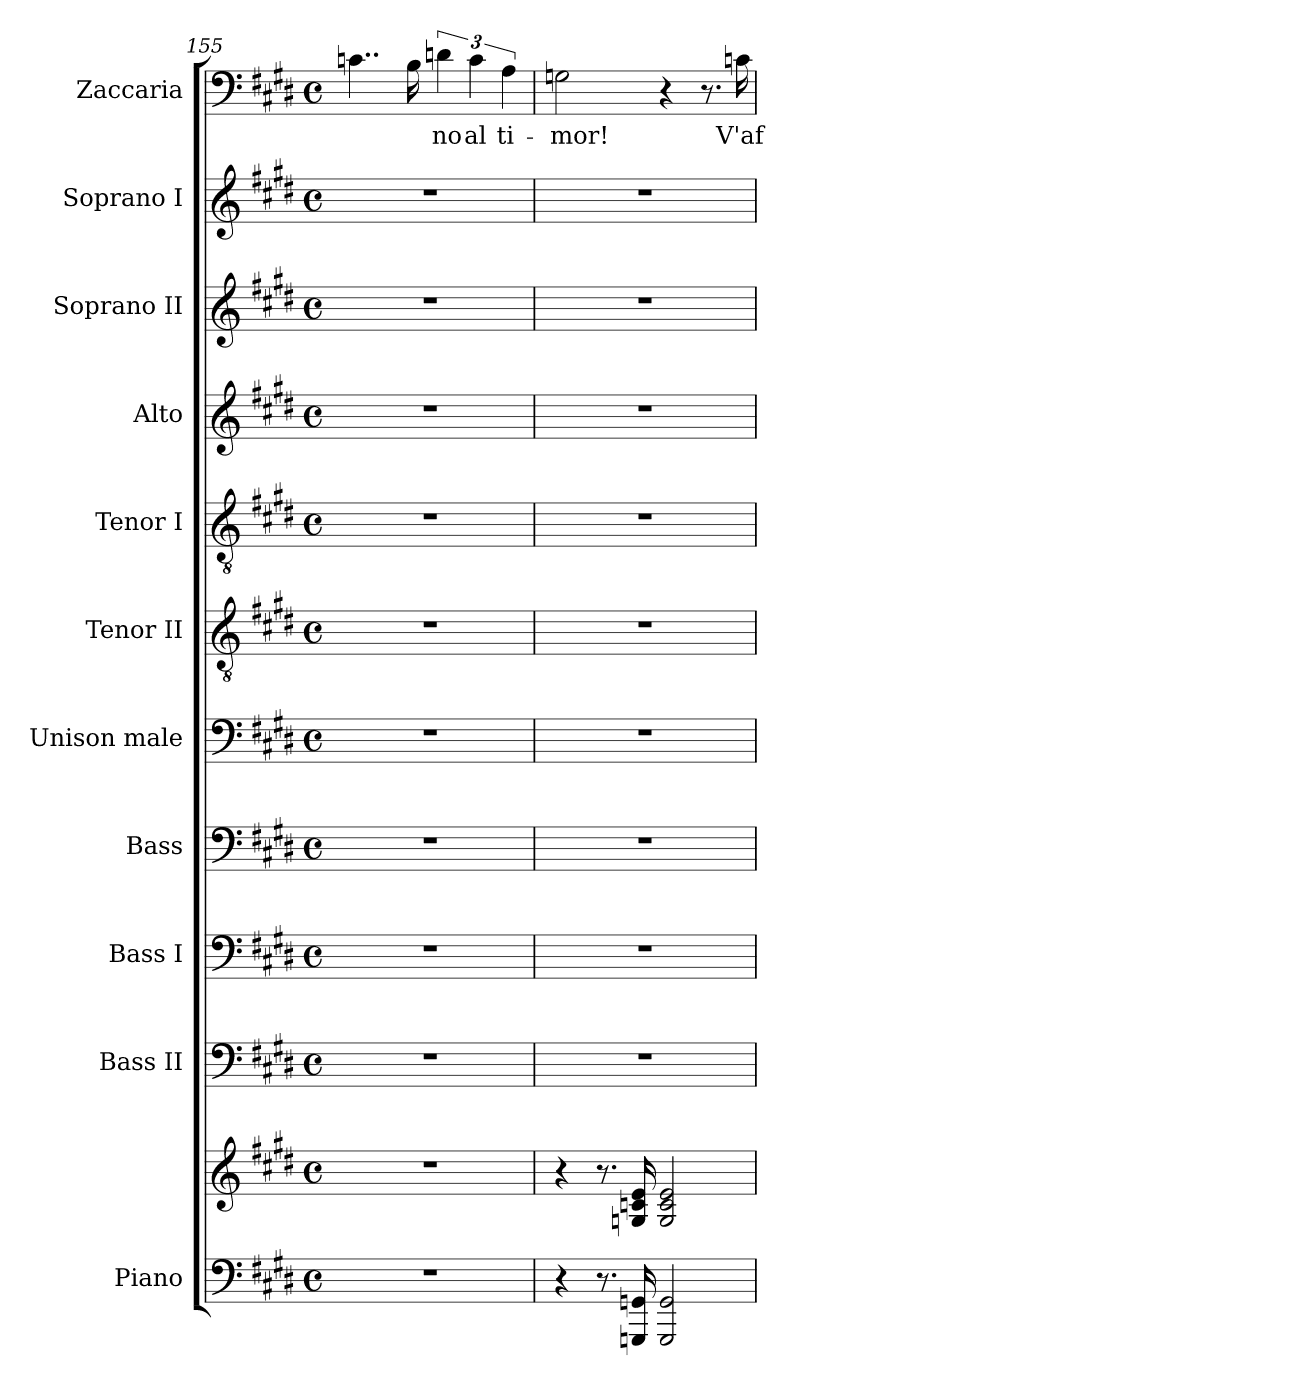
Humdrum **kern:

**kern	**kern	**kern	**kern	**kern	**kern	**kern	**kern	**kern	**kern	**kern	**kern	**text
*part11	*part11	*part10	*part9	*part8	*part7	*part6	*part5	*part4	*part3	*part2	*part1	*part1
*staff12	*staff11	*staff10	*staff9	*staff8	*staff7	*staff6	*staff5	*staff4	*staff3	*staff2	*staff1	*staff1
*I"Piano	*	*I"Bass II	*I"Bass I	*I"Bass	*I"Unison male	*I"Tenor II	*I"Tenor I	*I"Alto	*I"Soprano II	*I"Soprano I	*I"Zaccaria	*
*I'Pno.	*	*I'B.II	*I'B.I	*I'B.	*I'Uni.m	*I'T.II	*I'T.I	*I'A.	*I'S.II	*I'S.I	*I'Zac.	*
*clefF4	*clefG2	*clefF4	*clefF4	*clefF4	*clefF4	*clefGv2	*clefGv2	*clefG2	*clefG2	*clefG2	*clefF4	*
*k[f#c#g#d#]	*k[f#c#g#d#]	*k[f#c#g#d#]	*k[f#c#g#d#]	*k[f#c#g#d#]	*k[f#c#g#d#]	*k[f#c#g#d#]	*k[f#c#g#d#]	*k[f#c#g#d#]	*k[f#c#g#d#]	*k[f#c#g#d#]	*k[f#c#g#d#]	*
*M4/4	*M4/4	*M4/4	*M4/4	*M4/4	*M4/4	*M4/4	*M4/4	*M4/4	*M4/4	*M4/4	*M4/4	*
*met(c)	*met(c)	*met(c)	*met(c)	*met(c)	*met(c)	*met(c)	*met(c)	*met(c)	*met(c)	*met(c)	*met(c)	*
=155	=155	=155	=155	=155	=155	=155	=155	=155	=155	=155	=155	=155
1r	1r	1r	1r	1r	1r	1r	1r	1r	1r	1r	4..cn\	.
.	.	.	.	.	.	.	.	.	.	.	16B\	.
!	!	!	!	!	!	!	!	!	!	!	!	!LO:LY:b
.	.	.	.	.	.	.	.	.	.	.	6dn\	-no
!	!	!	!	!	!	!	!	!	!	!	!	!LO:LY:b
.	.	.	.	.	.	.	.	.	.	.	6c\	al
!	!	!	!	!	!	!	!	!	!	!	!	!LO:LY:b
.	.	.	.	.	.	.	.	.	.	.	6A\	ti-
=156	=156	=156	=156	=156	=156	=156	=156	=156	=156	=156	=156	=156
!	!	!	!	!	!	!	!	!	!	!	!	!LO:LY:b
4r	4r	1r	1r	1r	1r	1r	1r	1r	1r	1r	2Gn\	-mor!
8.r	8.r	.	.	.	.	.	.	.	.	.	.	.
16GGGn/ 16GGn/	16Gn/ 16cn/ 16e/	.	.	.	.	.	.	.	.	.	.	.
2GGG/ 2GG/	2G/ 2c/ 2e/	.	.	.	.	.	.	.	.	.	4r	.
.	.	.	.	.	.	.	.	.	.	.	8.r	.
!	!	!	!	!	!	!	!	!	!	!	!	!LO:LY:b
.	.	.	.	.	.	.	.	.	.	.	16cn\	V'af-
=	=	=	=	=	=	=	=	=	=	=	=	=
*-	*-	*-	*-	*-	*-	*-	*-	*-	*-	*-	*-	*-
